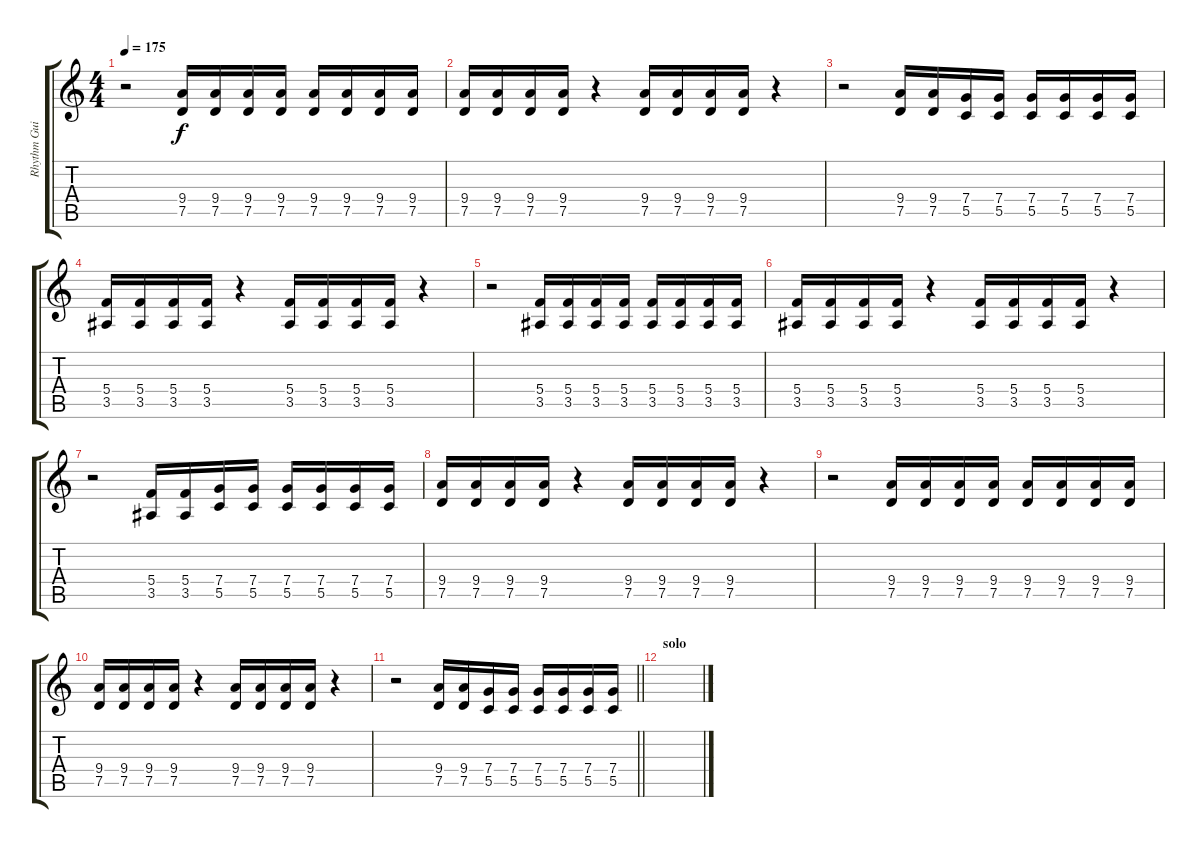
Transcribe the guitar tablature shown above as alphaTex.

\track ("Rhythm Guitar 2" "Rhythm Gui") {instrument overdrivenguitar}
\staff {score tabs}
\tuning (D4 A3 F3 C3 G2 D2) {hide}
\ts (4 4)
\tempo 175
\clef g2
\ks c
r.2{dy f} (9.4 7.5).16 (9.4 7.5).16 (9.4 7.5).16 (9.4 7.5).16 (9.4 7.5).16 (9.4 7.5).16 (9.4 7.5).16 (9.4 7.5).16 |
(9.4 7.5).16 (9.4 7.5).16 (9.4 7.5).16 (9.4 7.5).16 r.4 (9.4 7.5).16 (9.4 7.5).16 (9.4 7.5).16 (9.4 7.5).16 r.4 |
r.2 (9.4 7.5).16 (9.4 7.5).16 (7.4 5.5).16 (7.4 5.5).16 (7.4 5.5).16 (7.4 5.5).16 (7.4 5.5).16 (7.4 5.5).16 |
(5.4 3.5).16 (5.4 3.5).16 (5.4 3.5).16 (5.4 3.5).16 r.4 (5.4 3.5).16 (5.4 3.5).16 (5.4 3.5).16 (5.4 3.5).16 r.4 |
r.2 (5.4 3.5).16 (5.4 3.5).16 (5.4 3.5).16 (5.4 3.5).16 (5.4 3.5).16 (5.4 3.5).16 (5.4 3.5).16 (5.4 3.5).16 |
(5.4 3.5).16 (5.4 3.5).16 (5.4 3.5).16 (5.4 3.5).16 r.4 (5.4 3.5).16 (5.4 3.5).16 (5.4 3.5).16 (5.4 3.5).16 r.4 |
r.2 (5.4 3.5).16 (5.4 3.5).16 (7.4 5.5).16 (7.4 5.5).16 (7.4 5.5).16 (7.4 5.5).16 (7.4 5.5).16 (7.4 5.5).16 |
(9.4 7.5).16 (9.4 7.5).16 (9.4 7.5).16 (9.4 7.5).16 r.4 (9.4 7.5).16 (9.4 7.5).16 (9.4 7.5).16 (9.4 7.5).16 r.4 |
r.2 (9.4 7.5).16 (9.4 7.5).16 (9.4 7.5).16 (9.4 7.5).16 (9.4 7.5).16 (9.4 7.5).16 (9.4 7.5).16 (9.4 7.5).16 |
(9.4 7.5).16 (9.4 7.5).16 (9.4 7.5).16 (9.4 7.5).16 r.4 (9.4 7.5).16 (9.4 7.5).16 (9.4 7.5).16 (9.4 7.5).16 r.4 |
\barLineRight lightlight
r.2 (9.4 7.5).16 (9.4 7.5).16 (7.4 5.5).16 (7.4 5.5).16 (7.4 5.5).16 (7.4 5.5).16 (7.4 5.5).16 (7.4 5.5).16 |
\section ("" "solo")
